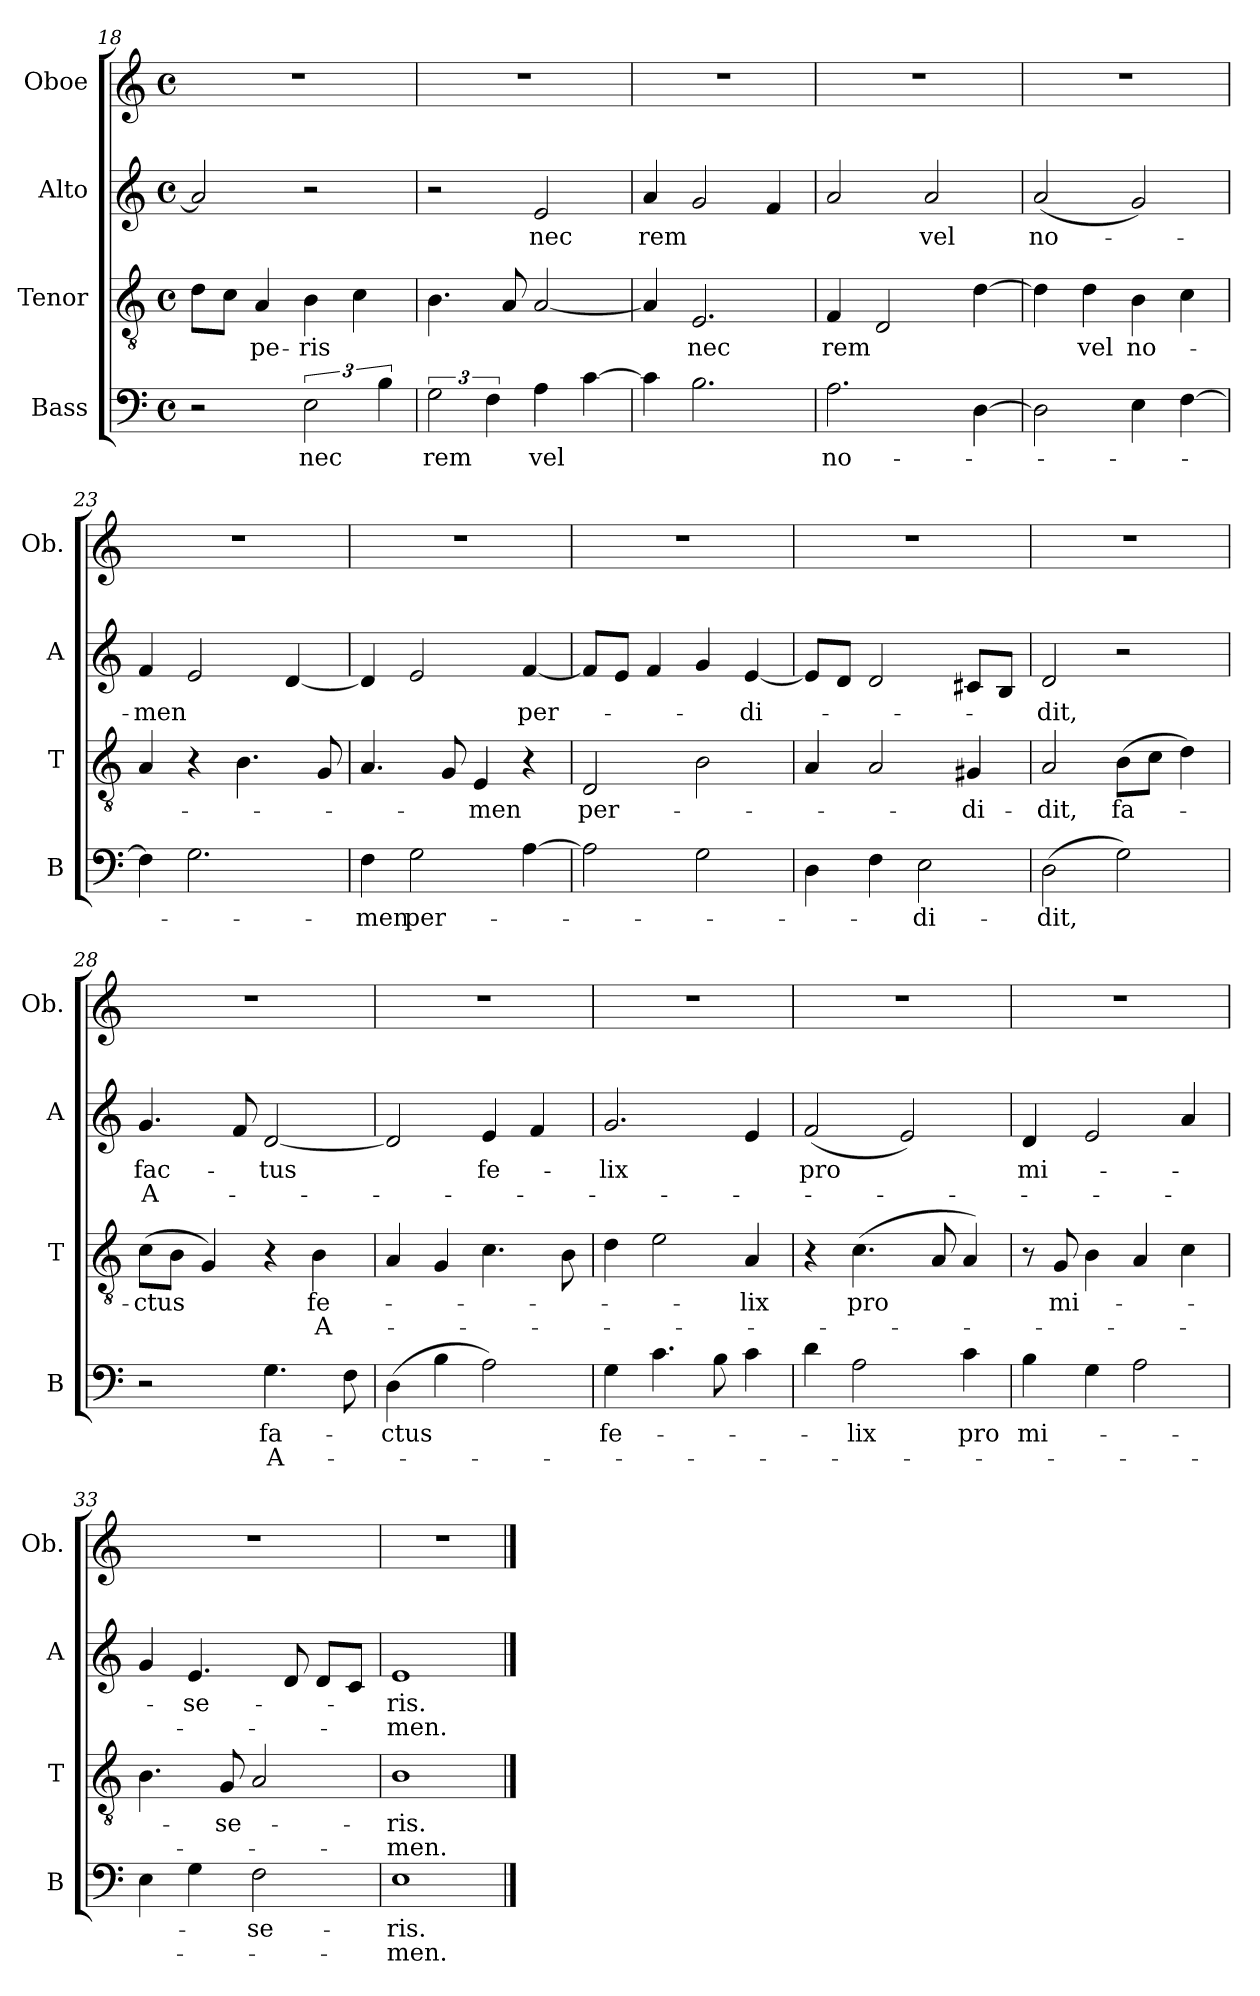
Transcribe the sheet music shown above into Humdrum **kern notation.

**kern	**text	**text	**kern	**text	**text	**kern	**text	**text	**kern
*part4	*part4	*part4	*part3	*part3	*part3	*part2	*part2	*part2	*part1
*staff4	*staff4	*staff4	*staff3	*staff3	*staff3	*staff2	*staff2	*staff2	*staff1
*I"Bass	*	*	*I"Tenor	*	*	*I"Alto	*	*	*I"Oboe
*I'B	*	*	*I'T	*	*	*I'A	*	*	*I'Ob.
*clefF4	*	*	*clefGv2	*	*	*clefG2	*	*	*clefG2
*k[]	*	*	*k[]	*	*	*k[]	*	*	*k[]
*C:	*	*	*C:	*	*	*C:	*	*	*C:
*M4/4	*	*	*M4/4	*	*	*M4/4	*	*	*M4/4
*met(c)	*	*	*met(c)	*	*	*met(c)	*	*	*met(c)
=18	=18	=18	=18	=18	=18	=18	=18	=18	=18
2r	.	.	8d\L	.	.	2a/]	.	.	1r
.	.	.	8c\J	.	.	.	.	.	.
.	.	.	4A/	-pe-	.	.	.	.	.
3E\	nec	.	4B\	-ris	.	2r	.	.	.
.	.	.	4c\	.	.	.	.	.	.
6B\	.	.	.	.	.	.	.	.	.
=19	=19	=19	=19	=19	=19	=19	=19	=19	=19
3G\	rem	.	4.B\	.	.	2r	.	.	1r
6F\	.	.	.	.	.	.	.	.	.
.	.	.	8A/	.	.	.	.	.	.
4A\	vel	.	[2A/	.	.	2e/	nec	.	.
[4c\	.	.	.	.	.	.	.	.	.
=20	=20	=20	=20	=20	=20	=20	=20	=20	=20
4c\]	.	.	4A/]	.	.	4a/	rem	.	1r
2.B\	.	.	2.E/	nec	.	2g/	.	.	.
.	.	.	.	.	.	4f/	.	.	.
!!LO:LB:g=z
=21	=21	=21	=21	=21	=21	=21	=21	=21	=21
2.A\	no-	.	4F/	rem	.	2a/	.	.	1r
.	.	.	2D/	.	.	.	.	.	.
.	.	.	.	.	.	2a/	vel	.	.
[4D\	.	.	[4d\	.	.	.	.	.	.
=22	=22	=22	=22	=22	=22	=22	=22	=22	=22
2D\]	.	.	4d\]	.	.	(2a/	no-	.	1r
.	.	.	4d\	vel	.	.	.	.	.
4E\	.	.	4B\	no-	.	2g/)	.	.	.
[4F\	.	.	4c\	.	.	.	.	.	.
=23	=23	=23	=23	=23	=23	=23	=23	=23	=23
4F\]	.	.	4A/	.	.	4f/	-men	.	1r
2.G\	.	.	4r	.	.	2e/	.	.	.
.	.	.	4.B\	.	.	.	.	.	.
.	.	.	.	.	.	[4d/	.	.	.
.	.	.	8G/	.	.	.	.	.	.
=24	=24	=24	=24	=24	=24	=24	=24	=24	=24
4F\	-men	.	4.A/	.	.	4d/]	.	.	1r
2G\	per-	.	.	.	.	2e/	.	.	.
.	.	.	8G/	.	.	.	.	.	.
.	.	.	4E/	-men	.	.	.	.	.
[4A\	.	.	4r	.	.	[4f/	per-	.	.
=25	=25	=25	=25	=25	=25	=25	=25	=25	=25
2A\]	.	.	2D/	per-	.	8f/L]	.	.	1r
.	.	.	.	.	.	8e/J	.	.	.
.	.	.	.	.	.	4f/	.	.	.
2G\	.	.	2B\	.	.	4g/	.	.	.
.	.	.	.	.	.	[4e/	-di-	.	.
!!LO:LB:g=z
=26	=26	=26	=26	=26	=26	=26	=26	=26	=26
4D\	.	.	4A/	.	.	8e/L]	.	.	1r
.	.	.	.	.	.	8d/J	.	.	.
4F\	.	.	2A/	.	.	2d/	.	.	.
2E\	-di-	.	.	.	.	.	.	.	.
.	.	.	4G#X/	-di-	.	8c#X/L	.	.	.
.	.	.	.	.	.	8B/J	.	.	.
=27	=27	=27	=27	=27	=27	=27	=27	=27	=27
(2D\	-dit,	.	2A/	-dit,	.	2d/	-dit,	.	1r
2G\)	.	.	(8B\L	fa-	.	2r	.	.	.
.	.	.	8c\J	.	.	.	.	.	.
.	.	.	4d\)	.	.	.	.	.	.
=28	=28	=28	=28	=28	=28	=28	=28	=28	=28
2r	.	.	(8c\L	-ctus	.	4.g/	fac-	A-	1r
.	.	.	8B\J	.	.	.	.	.	.
.	.	.	4G/)	.	.	.	.	.	.
.	.	.	.	.	.	8f/	.	.	.
4.G\	fa-	A-	4r	.	.	[2d/	-tus	.	.
.	.	.	4B\	fe-	A-	.	.	.	.
8F\	.	.	.	.	.	.	.	.	.
=29	=29	=29	=29	=29	=29	=29	=29	=29	=29
(4D\	-ctus	.	4A/	.	.	2d/]	.	.	1r
4B\	.	.	4G/	.	.	.	.	.	.
2A\)	.	.	4.c\	.	.	4e/	fe-	.	.
.	.	.	.	.	.	4f/	.	.	.
.	.	.	8B\	.	.	.	.	.	.
=30	=30	=30	=30	=30	=30	=30	=30	=30	=30
4G\	fe-	.	4d\	.	.	2.g/	-lix	.	1r
4.c\	.	.	2e\	.	.	.	.	.	.
8B\	.	.	.	.	.	.	.	.	.
4c\	.	.	4A/	-lix	.	4e/	.	.	.
!!LO:LB:g=z
=31	=31	=31	=31	=31	=31	=31	=31	=31	=31
4d\	.	.	4r	.	.	(2f/	pro	.	1r
2A\	-lix	.	(4.c\	pro	.	.	.	.	.
.	.	.	.	.	.	2e/)	.	.	.
.	.	.	8A/	.	.	.	.	.	.
4c\	pro	.	4A/)	.	.	.	.	.	.
=32	=32	=32	=32	=32	=32	=32	=32	=32	=32
4B\	mi-	.	8r	.	.	4d/	mi-	.	1r
.	.	.	8G/	mi-	.	.	.	.	.
4G\	.	.	4B\	.	.	2e/	.	.	.
2A\	.	.	4A/	.	.	.	.	.	.
.	.	.	4c\	.	.	4a/	.	.	.
=33	=33	=33	=33	=33	=33	=33	=33	=33	=33
4E\	.	.	4.B\	.	.	4g/	.	.	1r
4G\	.	.	.	.	.	4.e/	-se-	.	.
.	.	.	8G/	-se-	.	.	.	.	.
2F\	-se-	.	2A/	.	.	.	.	.	.
.	.	.	.	.	.	8d/	.	.	.
.	.	.	.	.	.	8d/L	.	.	.
.	.	.	.	.	.	8c/J	.	.	.
=34	=34	=34	=34	=34	=34	=34	=34	=34	=34
1E	-ris.	-men.	1B	-ris.	-men.	1e	-ris.	-men.	1r
==	==	==	==	==	==	==	==	==	==
*-	*-	*-	*-	*-	*-	*-	*-	*-	*-
